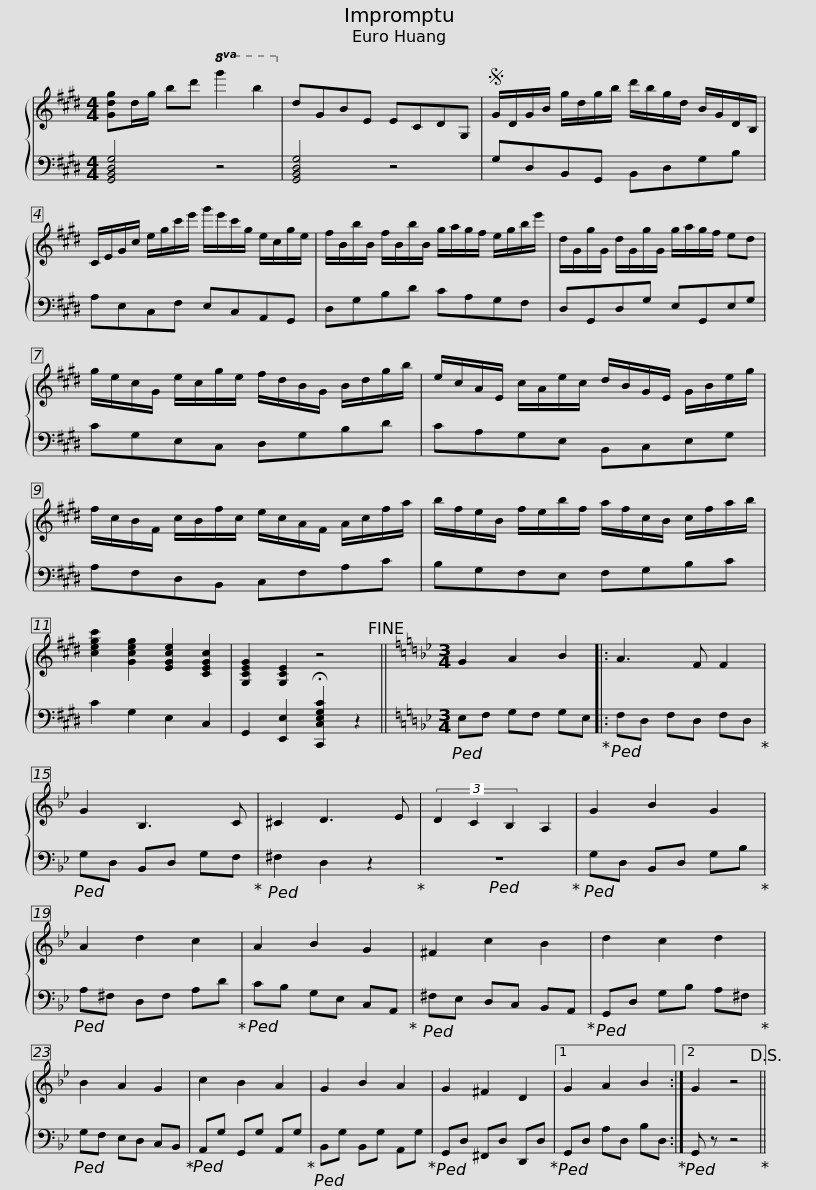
X:1
%%score { 1 | 2 }
L:1/8
M:4/4
I:linebreak $
K:E
V:1 treble
V:2 bass
V:1
 [Gdg]d/g/ bd'!8va(! g'2 b'2!8va)! | dGBE ECDG, |S G/D/G/B/ g/d/g/b/ d'/b/g/d/ B/G/D/B,/ |$ C/E/G/c/ e/g/c'/e'/ g'/e'/c'/g/ e/c/g/e/ | f/B/b/B/ f/B/b/B/ g/a/g/f/ e/g/b/e'/ |$ %5
 d/G/g/G/ d/G/g/G/ g/a/g/f/ ed | g/e/c/G/ e/c/g/e/ f/d/B/G/ B/d/g/b/ | e/c/A/E/ c/A/e/c/ d/B/G/E/ G/B/e/g/ |$ f/c/B/F/ c/B/f/c/ e/c/A/F/ A/c/f/a/ | b/f/e/B/ f/e/b/f/ a/f/c/B/ c/f/a/b/ | %10
 [cegc']2 [Gceg]2 [EGce]2 [CEGc]2 | [G,CEG]2 [G,CE]2 z4!fine! ||$[K:Bb][M:3/4] G2 A2 B2 |: A3 F F2 | G2 B,3 C | %15
 ^C2 D3 E | (3D2 C2 B,2 A,2 | G2 B2 G2 | A2 d2 c2 |$ A2 B2 G2 | %20
 ^F2 c2 B2 | d2 c2 d2 | B2 A2 G2 | c2 B2 A2 | G2 B2 A2 | %25
 G2 ^F2 D2 |1$ G2 A2 B2 :|2 G2 z4!D.S.! || %28
V:2
 [G,,B,,D,G,]4 z4 | [G,,B,,D,G,]4 z4 | G,D,B,,G,, B,,D,G,B, |$ A,E,C,F, E,C,A,,G,, | D,G,B,D CA,G,F, |$ %5
 D,G,,D,G, E,G,,E,G, | CG,E,C, D,G,B,D | CA,G,E, B,,C,E,G, |$ A,F,D,B,, C,F,A,C | B,G,F,E, F,G,B,C | %10
 C2 G,2 E,2 C,2 | G,,2 [E,,E,]2 !fermata![C,,C,E,G,C]2 z2 ||$[K:Bb][M:3/4]!ped! E,F, G,F, G,E,!ped-up! |:!ped! F,D, F,D, F,D,!ped-up! |!ped! G,D, B,,D, G,F,!ped-up! | %15
!ped! ^F,2 D,2 z2!ped-up! |!ped! z6!ped-up! |!ped! G,D, B,,D, G,B,!ped-up! |!ped! A,^F, D,F, A,D!ped-up! |$!ped! CB, G,E, C,A,,!ped-up! | %20
!ped! ^F,E, D,C, B,,A,,!ped-up! |!ped! G,,D, G,B, A,^F,!ped-up! |!ped! G,F, E,D, C,B,,!ped-up! |!ped! A,,G, G,,G, A,,G,!ped-up! |!ped! B,,G, B,,G, A,,G,!ped-up! | %25
!ped! G,,D, ^F,,D, D,,D,!ped-up! |1$!ped! G,,D, A,D, B,D,!ped-up! :|2!ped! G,, z z4!ped-up! || %28
